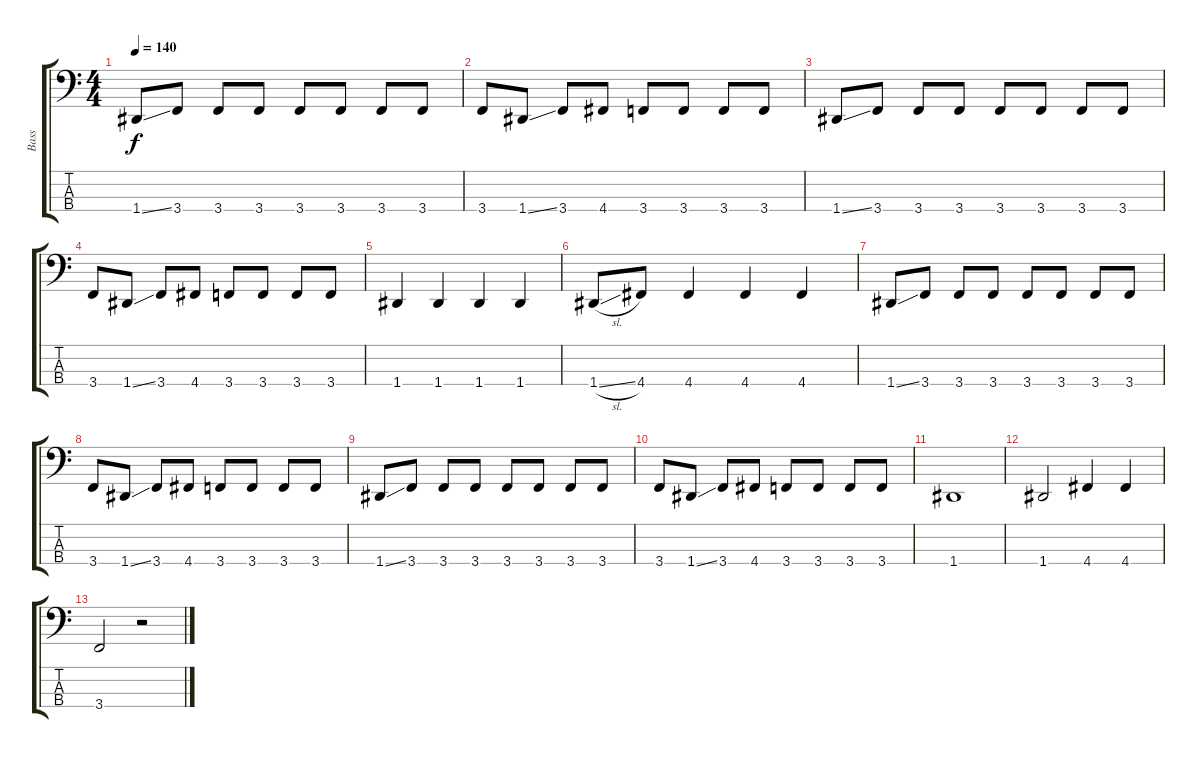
\track ("Bass" "Bass") {instrument electricbasspick}
\staff {score tabs}
\tuning (G2 D2 A1 D1) {hide}
\ts (4 4)
\tempo 140
\clef f4
\ks c
1.4{ss}.8{dy f} 3.4.8 3.4.8 3.4.8 3.4.8 3.4.8 3.4.8 3.4.8 |
3.4.8 1.4{ss}.8 3.4.8 4.4.8 3.4.8 3.4.8 3.4.8 3.4.8 |
1.4{ss}.8 3.4.8 3.4.8 3.4.8 3.4.8 3.4.8 3.4.8 3.4.8 |
3.4.8 1.4{ss}.8 3.4.8 4.4.8 3.4.8 3.4.8 3.4.8 3.4.8 |
1.4.4 1.4.4 1.4.4 1.4.4 |
1.4{sl}.8 4.4.8 4.4.4 4.4.4 4.4.4 |
1.4{ss}.8 3.4.8 3.4.8 3.4.8 3.4.8 3.4.8 3.4.8 3.4.8 |
3.4.8 1.4{ss}.8 3.4.8 4.4.8 3.4.8 3.4.8 3.4.8 3.4.8 |
1.4{ss}.8 3.4.8 3.4.8 3.4.8 3.4.8 3.4.8 3.4.8 3.4.8 |
3.4.8 1.4{ss}.8 3.4.8 4.4.8 3.4.8 3.4.8 3.4.8 3.4.8 |
1.4.1 |
1.4.2 4.4.4 4.4.4 |
3.4.2 r.2
